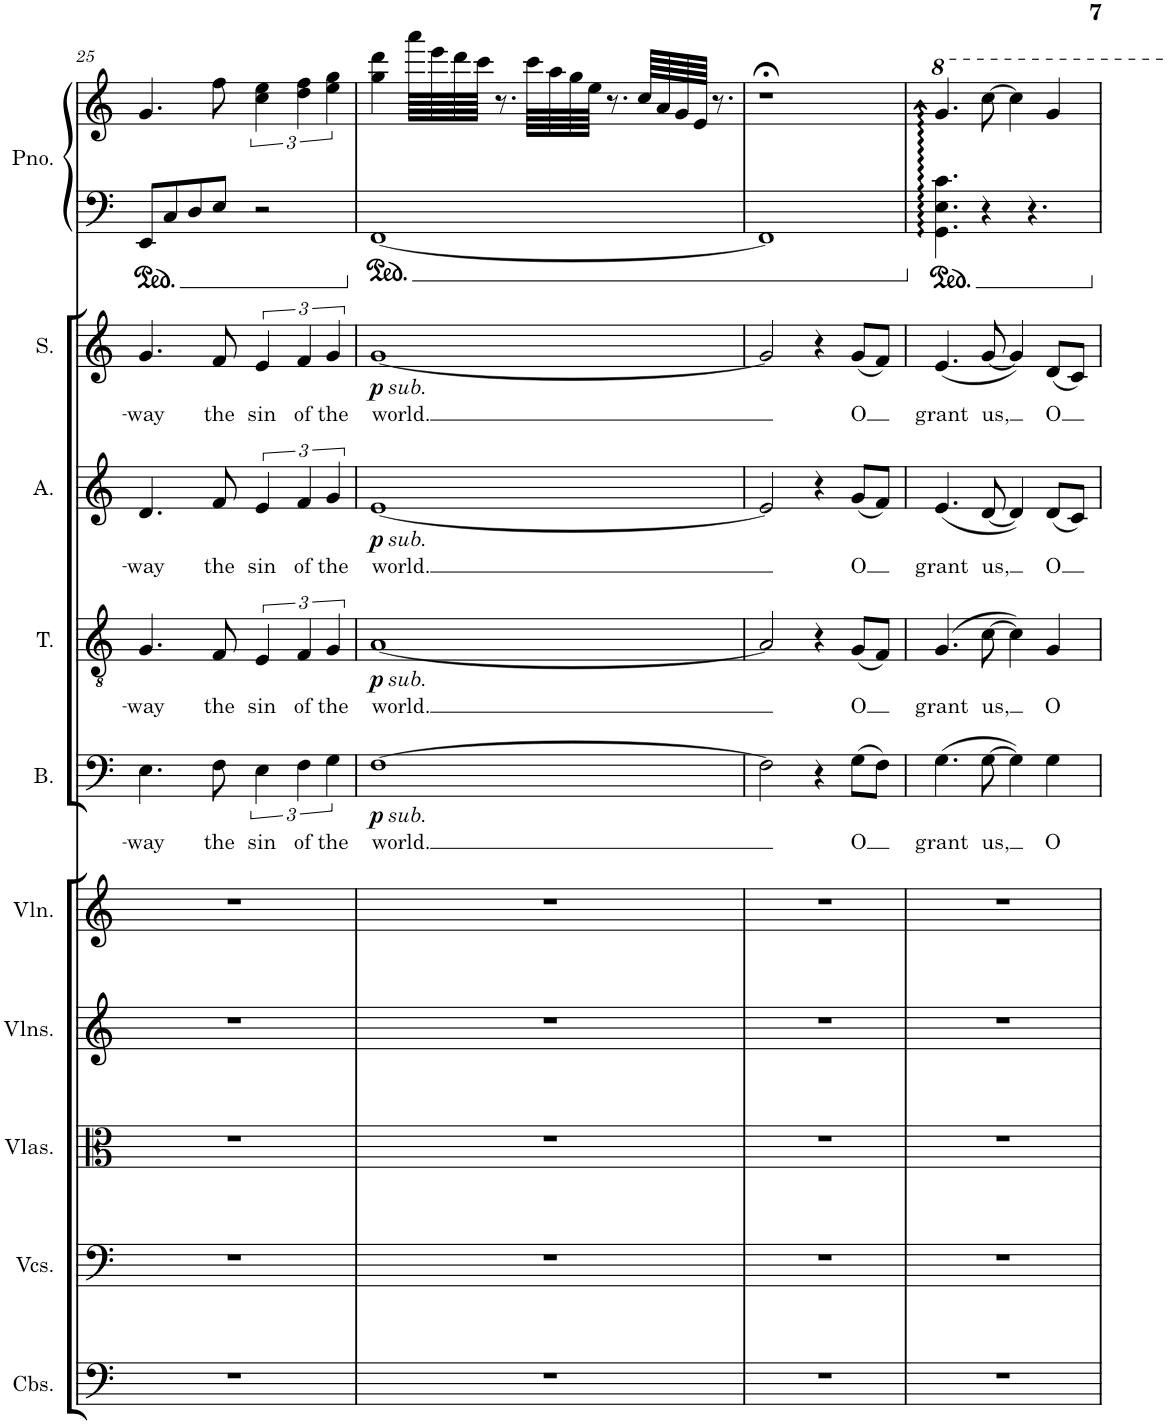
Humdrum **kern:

**kern	**kern	**kern	**kern	**kern	**kern	**text	**dynam	**kern	**text	**dynam	**kern	**text	**dynam	**kern	**text	**dynam	**kern	**kern
*part10	*part9	*part8	*part7	*part6	*part5	*part5	*part5	*part4	*part4	*part4	*part3	*part3	*part3	*part2	*part2	*part2	*part1	*part1
*staff11	*staff10	*staff9	*staff8	*staff7	*staff6	*staff6	*staff6	*staff5	*staff5	*staff5	*staff4	*staff4	*staff4	*staff3	*staff3	*staff3	*staff2	*staff1
*I"Contrabasses	*I"Violoncellos	*I"Violas	*I"Violins	*I"Violin	*I"Bass	*	*	*I"Tenor	*	*	*I"Alto	*	*	*I"Soprano	*	*	*I"Piano	*
*I'Cbs.	*I'Vcs.	*I'Vlas.	*I'Vlns.	*I'Vln.	*I'B.	*	*	*I'T.	*	*	*I'A.	*	*	*I'S.	*	*	*I'Pno.	*
!!LO:PB:g=z
*clefF4	*clefF4	*clefC3	*clefG2	*clefG2	*clefF4	*	*	*clefGv2	*	*	*clefG2	*	*	*clefG2	*	*	*clefF4	*clefG2
*Trd7c12	*	*	*	*	*	*	*	*	*	*	*	*	*	*	*	*	*	*
*k[]	*k[]	*k[]	*k[]	*k[]	*k[]	*	*	*k[]	*	*	*k[]	*	*	*k[]	*	*	*k[]	*k[]
*M4/4	*M4/4	*M4/4	*M4/4	*M4/4	*M4/4	*	*	*M4/4	*	*	*M4/4	*	*	*M4/4	*	*	*M4/4	*M4/4
=25	=25	=25	=25	=25	=25	=25	=25	=25	=25	=25	=25	=25	=25	=25	=25	=25	=25	=25
!	!	!	!	!	!	!LO:LY:b	!	!	!LO:LY:b	!	!	!LO:LY:b	!	!	!LO:LY:b	!	!	!
1r	1r	1r	1r	1r	4.E\	-way	.	4.G/	-way	.	4.d/	-way	.	4.g/	-way	.	8EE/L	4.g/
.	.	.	.	.	.	.	.	.	.	.	.	.	.	.	.	.	8C/	.
.	.	.	.	.	.	.	.	.	.	.	.	.	.	.	.	.	8D/	.
!	!	!	!	!	!	!LO:LY:b	!	!	!LO:LY:b	!	!	!LO:LY:b	!	!	!LO:LY:b	!	!	!
.	.	.	.	.	8F\	the	.	8F/	the	.	8f/	the	.	8f/	the	.	8E/J	8ff\
!	!	!	!	!	!	!LO:LY:b	!	!	!LO:LY:b	!	!	!LO:LY:b	!	!	!LO:LY:b	!	!	!
.	.	.	.	.	6E\	sin	.	6E/	sin	.	6e/	sin	.	6e/	sin	.	2r	6cc\ 6ee\
!	!	!	!	!	!	!LO:LY:b	!	!	!LO:LY:b	!	!	!LO:LY:b	!	!	!LO:LY:b	!	!	!
.	.	.	.	.	6F\	of	.	6F/	of	.	6f/	of	.	6f/	of	.	.	6dd\ 6ff\
!	!	!	!	!	!	!LO:LY:b	!	!	!LO:LY:b	!	!	!LO:LY:b	!	!	!LO:LY:b	!	!	!
.	.	.	.	.	6G\	the	.	6G/	the	.	6g/	the	.	6g/	the	.	.	6ee\ 6gg\
=26	=26	=26	=26	=26	=26	=26	=26	=26	=26	=26	=26	=26	=26	=26	=26	=26	=26	=26
!	!	!	!	!	!	!	!	!	!	!	!	!	!	!LO:TX:b:i:t=sub.	!	!	!	!
!	!	!	!	!	!	!	!	!	!	!	!LO:TX:b:i:t=sub.	!	!	!	!	!	!	!
!	!	!	!	!	!	!	!	!LO:TX:b:i:t=sub.	!	!	!	!	!	!	!	!	!	!
!	!	!	!	!	!LO:TX:b:i:t=sub.	!	!	!	!	!	!	!	!	!	!	!	!	!
!	!	!	!	!	!	!LO:LY:b	!LO:DY:b	!	!LO:LY:b	!LO:DY:b	!	!LO:LY:b	!LO:DY:b	!	!LO:LY:b	!LO:DY:b	!	!
1r	1r	1r	1r	1r	[1F	world.	p	[1A	world.	p	[1e	world.	p	[1g	world.	p	[1FF	4gg\ 4ddd\
.	.	.	.	.	.	.	.	.	.	.	.	.	.	.	.	.	.	64aaa\LLLL
.	.	.	.	.	.	.	.	.	.	.	.	.	.	.	.	.	.	64eee\
.	.	.	.	.	.	.	.	.	.	.	.	.	.	.	.	.	.	64ddd\
.	.	.	.	.	.	.	.	.	.	.	.	.	.	.	.	.	.	64ccc\JJJJ
.	.	.	.	.	.	.	.	.	.	.	.	.	.	.	.	.	.	8.r
.	.	.	.	.	.	.	.	.	.	.	.	.	.	.	.	.	.	64ccc\LLLL
.	.	.	.	.	.	.	.	.	.	.	.	.	.	.	.	.	.	64aa\
.	.	.	.	.	.	.	.	.	.	.	.	.	.	.	.	.	.	64gg\
.	.	.	.	.	.	.	.	.	.	.	.	.	.	.	.	.	.	64ee\JJJJ
.	.	.	.	.	.	.	.	.	.	.	.	.	.	.	.	.	.	8.r
.	.	.	.	.	.	.	.	.	.	.	.	.	.	.	.	.	.	64cc/LLLL
.	.	.	.	.	.	.	.	.	.	.	.	.	.	.	.	.	.	64a/
.	.	.	.	.	.	.	.	.	.	.	.	.	.	.	.	.	.	64g/
.	.	.	.	.	.	.	.	.	.	.	.	.	.	.	.	.	.	64e/JJJJ
.	.	.	.	.	.	.	.	.	.	.	.	.	.	.	.	.	.	8.r
=27	=27	=27	=27	=27	=27	=27	=27	=27	=27	=27	=27	=27	=27	=27	=27	=27	=27	=27
1r	1r	1r	1r	1r	2F\]	.	.	2A/]	.	.	2e/]	.	.	2g/]	.	.	1FF;<]	1r;<
.	.	.	.	.	4r	.	.	4r	.	.	4r	.	.	4r	.	.	.	.
!	!	!	!	!	!	!LO:LY:b	!	!	!LO:LY:b	!	!	!LO:LY:b	!	!	!LO:LY:b	!	!	!
.	.	.	.	.	(8G\L	O	.	(8G/L	O	.	(8g/L	O	.	(8g/L	O	.	.	.
.	.	.	.	.	8F\J)	.	.	8F/J)	.	.	8f/J)	.	.	8f/J)	.	.	.	.
=28	=28	=28	=28	=28	=28	=28	=28	=28	=28	=28	=28	=28	=28	=28	=28	=28	=28	=28
!	!	!	!	!	!	!LO:LY:b	!	!	!LO:LY:b	!	!	!LO:LY:b	!	!	!LO:LY:b	!	!	!
*	*	*	*	*	*	*	*	*	*	*	*	*	*	*	*	*	*^	*
1r	1r	1r	1r	1r	(4.G\	grant	.	(4.G/	grant	.	(4.e/	grant	.	(4.e/	grant	.	4.G\ 4.e\ 4.cc\	4.G 4.e 4.cc 4.gg	4.gg/
!	!	!	!	!	!	!LO:LY:b	!	!	!LO:LY:b	!	!	!LO:LY:b	!	!	!LO:LY:b	!	!	!	!
.	.	.	.	.	[8G\	us,	.	[8c\	us,	.	[8d/	us,	.	[8g/	us,	.	4r	2ryy	[8ccc\
.	.	.	.	.	4G\])	.	.	4c\])	.	.	4d/])	.	.	4g/])	.	.	.	.	4ccc\]
.	.	.	.	.	.	.	.	.	.	.	.	.	.	.	.	.	4.r	.	.
!	!	!	!	!	!	!LO:LY:b	!	!	!LO:LY:b	!	!	!LO:LY:b	!	!	!LO:LY:b	!	!	!	!
.	.	.	.	.	4G\	O	.	4G/	O	.	(8d/L	O	.	(8d/L	O	.	.	.	4gg/
.	.	.	.	.	.	.	.	.	.	.	8c/J)	.	.	8c/J)	.	.	.	8ryy	.
*	*	*	*	*	*	*	*	*	*	*	*	*	*	*	*	*	*v	*v	*
=	=	=	=	=	=	=	=	=	=	=	=	=	=	=	=	=	=	=
*-	*-	*-	*-	*-	*-	*-	*-	*-	*-	*-	*-	*-	*-	*-	*-	*-	*-	*-
